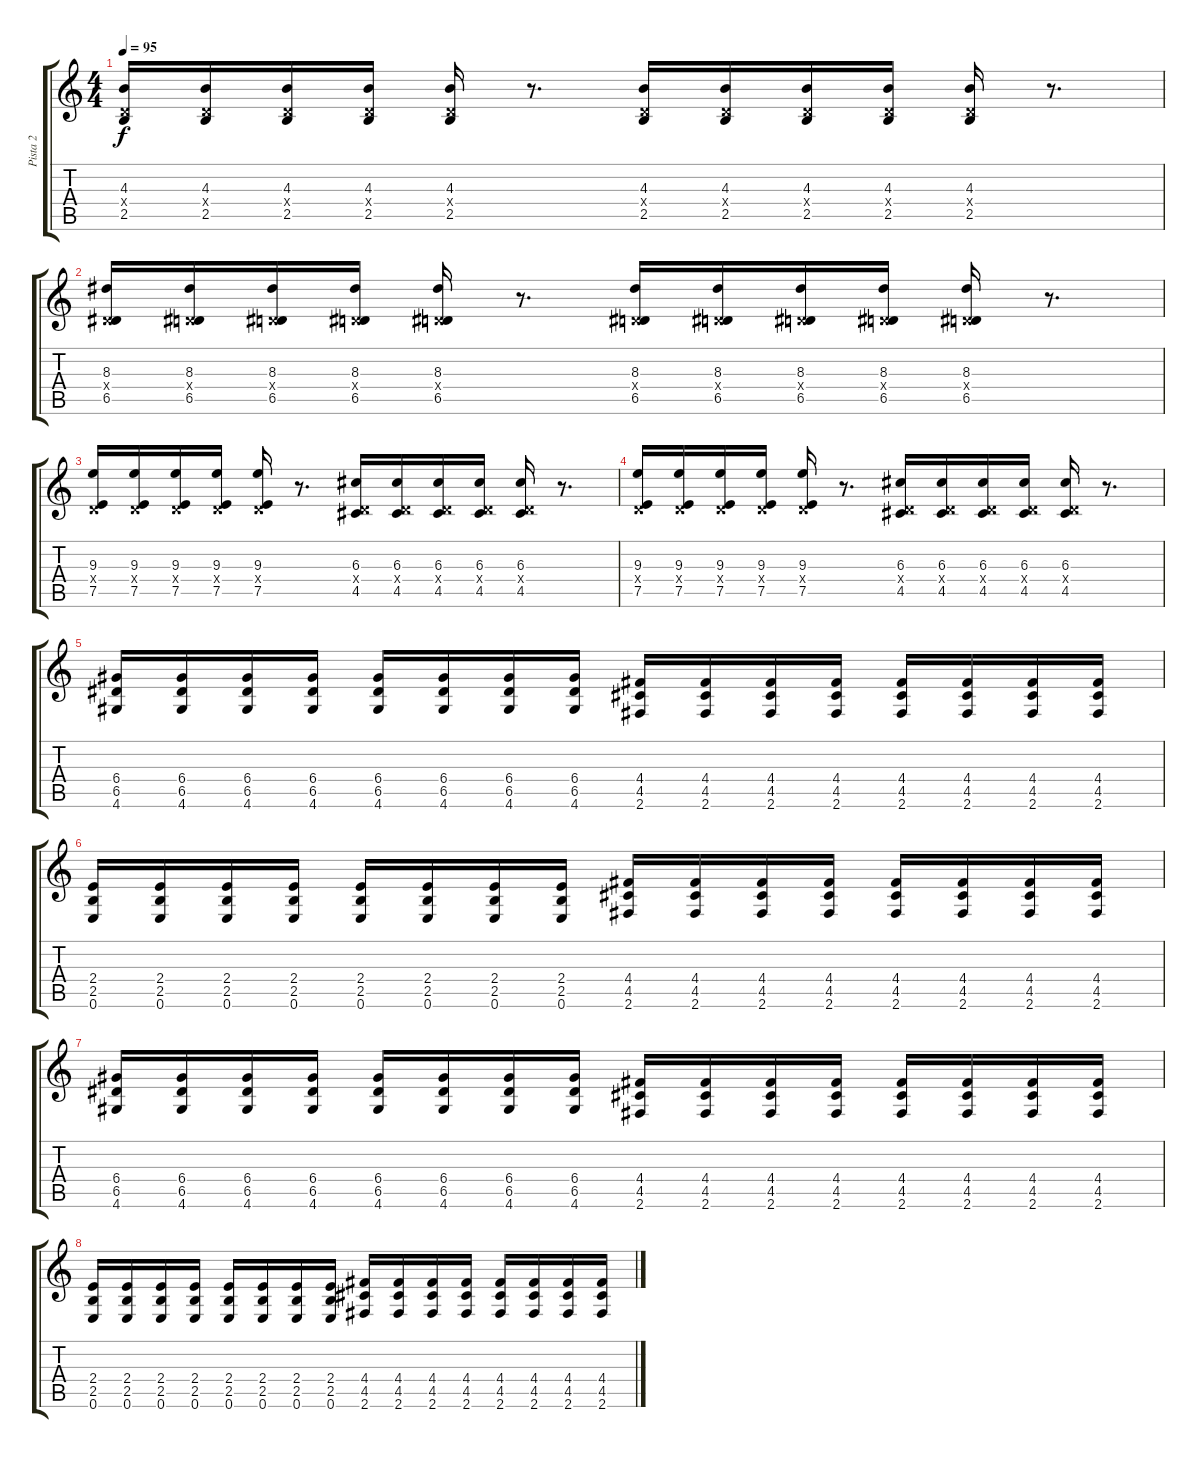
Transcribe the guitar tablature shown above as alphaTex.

\track ("Pista 2" "Pista 2") {instrument distortionguitar}
\staff {score tabs}
\tuning (E4 B3 G3 D3 A2 E2) {hide}
\ts (4 4)
\tempo 95
\clef g2
\ks c
(4.3 0.4{x} 2.5).16{dy f} (4.3 0.4{x} 2.5).16 (4.3 0.4{x} 2.5).16 (4.3 0.4{x} 2.5).16 (4.3 0.4{x} 2.5).16 r.8{d} (4.3 0.4{x} 2.5).16 (4.3 0.4{x} 2.5).16 (4.3 0.4{x} 2.5).16 (4.3 0.4{x} 2.5).16 (4.3 0.4{x} 2.5).16 r.8{d} |
(8.3 0.4{x} 6.5).16 (8.3 0.4{x} 6.5).16 (8.3 0.4{x} 6.5).16 (8.3 0.4{x} 6.5).16 (8.3 0.4{x} 6.5).16 r.8{d} (8.3 0.4{x} 6.5).16 (8.3 0.4{x} 6.5).16 (8.3 0.4{x} 6.5).16 (8.3 0.4{x} 6.5).16 (8.3 0.4{x} 6.5).16 r.8{d} |
(9.3 0.4{x} 7.5).16 (9.3 0.4{x} 7.5).16 (9.3 0.4{x} 7.5).16 (9.3 0.4{x} 7.5).16 (9.3 0.4{x} 7.5).16 r.8{d} (6.3 0.4{x} 4.5).16 (6.3 0.4{x} 4.5).16 (6.3 0.4{x} 4.5).16 (6.3 0.4{x} 4.5).16 (6.3 0.4{x} 4.5).16 r.8{d} |
(9.3 0.4{x} 7.5).16 (9.3 0.4{x} 7.5).16 (9.3 0.4{x} 7.5).16 (9.3 0.4{x} 7.5).16 (9.3 0.4{x} 7.5).16 r.8{d} (6.3 0.4{x} 4.5).16 (6.3 0.4{x} 4.5).16 (6.3 0.4{x} 4.5).16 (6.3 0.4{x} 4.5).16 (6.3 0.4{x} 4.5).16 r.8{d} |
(6.4 6.5 4.6).16 (6.4 6.5 4.6).16 (6.4 6.5 4.6).16 (6.4 6.5 4.6).16 (6.4 6.5 4.6).16 (6.4 6.5 4.6).16 (6.4 6.5 4.6).16 (6.4 6.5 4.6).16 (4.4 4.5 2.6).16 (4.4 4.5 2.6).16 (4.4 4.5 2.6).16 (4.4 4.5 2.6).16 (4.4 4.5 2.6).16 (4.4 4.5 2.6).16 (4.4 4.5 2.6).16 (4.4 4.5 2.6).16 |
(2.4 2.5 0.6).16 (2.4 2.5 0.6).16 (2.4 2.5 0.6).16 (2.4 2.5 0.6).16 (2.4 2.5 0.6).16 (2.4 2.5 0.6).16 (2.4 2.5 0.6).16 (2.4 2.5 0.6).16 (4.4 4.5 2.6).16 (4.4 4.5 2.6).16 (4.4 4.5 2.6).16 (4.4 4.5 2.6).16 (4.4 4.5 2.6).16 (4.4 4.5 2.6).16 (4.4 4.5 2.6).16 (4.4 4.5 2.6).16 |
(6.4 6.5 4.6).16 (6.4 6.5 4.6).16 (6.4 6.5 4.6).16 (6.4 6.5 4.6).16 (6.4 6.5 4.6).16 (6.4 6.5 4.6).16 (6.4 6.5 4.6).16 (6.4 6.5 4.6).16 (4.4 4.5 2.6).16 (4.4 4.5 2.6).16 (4.4 4.5 2.6).16 (4.4 4.5 2.6).16 (4.4 4.5 2.6).16 (4.4 4.5 2.6).16 (4.4 4.5 2.6).16 (4.4 4.5 2.6).16 |
(2.4 2.5 0.6).16 (2.4 2.5 0.6).16 (2.4 2.5 0.6).16 (2.4 2.5 0.6).16 (2.4 2.5 0.6).16 (2.4 2.5 0.6).16 (2.4 2.5 0.6).16 (2.4 2.5 0.6).16 (4.4 4.5 2.6).16 (4.4 4.5 2.6).16 (4.4 4.5 2.6).16 (4.4 4.5 2.6).16 (4.4 4.5 2.6).16 (4.4 4.5 2.6).16 (4.4 4.5 2.6).16 (4.4 4.5 2.6).16
